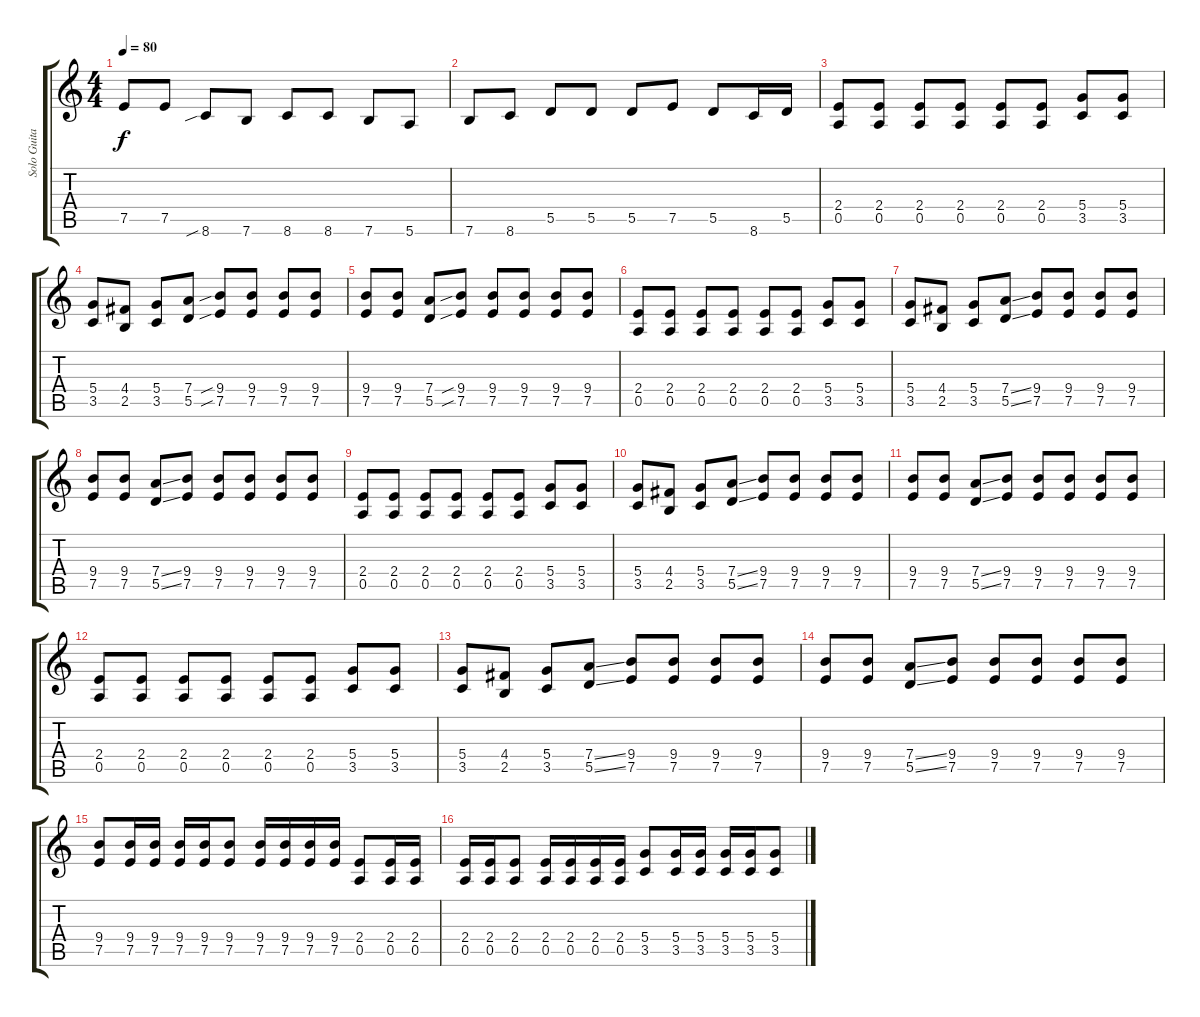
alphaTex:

\track ("Solo Guitar" "Solo Guita") {instrument distortionguitar}
\staff {score tabs}
\tuning (E4 B3 G3 D3 A2 E2) {hide}
\ts (4 4)
\tempo 80
\clef g2
\ks c
7.5.8{dy f} 7.5.8 8.6{sib}.8 7.6.8 8.6.8 8.6.8 7.6.8 5.6.8 |
7.6.8 8.6.8 5.5.8 5.5.8 5.5.8 7.5.8 5.5.8 8.6.16 5.5.16 |
(2.4 0.5).8 (2.4 0.5).8 (2.4 0.5).8 (2.4 0.5).8 (2.4 0.5).8 (2.4 0.5).8 (5.4 3.5).8 (5.4 3.5).8 |
(5.4 3.5).8 (4.4 2.5).8 (5.4 3.5).8 (7.4 5.5).8 (9.4{sib} 7.5{sib}).8 (9.4 7.5).8 (9.4 7.5).8 (9.4 7.5).8 |
(9.4 7.5).8 (9.4 7.5).8 (7.4 5.5).8 (9.4{sib} 7.5{sib}).8 (9.4 7.5).8 (9.4 7.5).8 (9.4 7.5).8 (9.4 7.5).8 |
(2.4 0.5).8 (2.4 0.5).8 (2.4 0.5).8 (2.4 0.5).8 (2.4 0.5).8 (2.4 0.5).8 (5.4 3.5).8 (5.4 3.5).8 |
(5.4 3.5).8 (4.4 2.5).8 (5.4 3.5).8 (7.4{ss} 5.5{ss}).8 (9.4 7.5).8 (9.4 7.5).8 (9.4 7.5).8 (9.4 7.5).8 |
(9.4 7.5).8 (9.4 7.5).8 (7.4{ss} 5.5{ss}).8 (9.4 7.5).8 (9.4 7.5).8 (9.4 7.5).8 (9.4 7.5).8 (9.4 7.5).8 |
(2.4 0.5).8 (2.4 0.5).8 (2.4 0.5).8 (2.4 0.5).8 (2.4 0.5).8 (2.4 0.5).8 (5.4 3.5).8 (5.4 3.5).8 |
(5.4 3.5).8 (4.4 2.5).8 (5.4 3.5).8 (7.4{ss} 5.5{ss}).8 (9.4 7.5).8 (9.4 7.5).8 (9.4 7.5).8 (9.4 7.5).8 |
(9.4 7.5).8 (9.4 7.5).8 (7.4{ss} 5.5{ss}).8 (9.4 7.5).8 (9.4 7.5).8 (9.4 7.5).8 (9.4 7.5).8 (9.4 7.5).8 |
(2.4 0.5).8 (2.4 0.5).8 (2.4 0.5).8 (2.4 0.5).8 (2.4 0.5).8 (2.4 0.5).8 (5.4 3.5).8 (5.4 3.5).8 |
(5.4 3.5).8 (4.4 2.5).8 (5.4 3.5).8 (7.4{ss} 5.5{ss}).8 (9.4 7.5).8 (9.4 7.5).8 (9.4 7.5).8 (9.4 7.5).8 |
(9.4 7.5).8 (9.4 7.5).8 (7.4{ss} 5.5{ss}).8 (9.4 7.5).8 (9.4 7.5).8 (9.4 7.5).8 (9.4 7.5).8 (9.4 7.5).8 |
(9.4 7.5).8 (9.4 7.5).16 (9.4 7.5).16 (9.4 7.5).16 (9.4 7.5).16 (9.4 7.5).8 (9.4 7.5).16 (9.4 7.5).16 (9.4 7.5).16 (9.4 7.5).16 (2.4 0.5).8 (2.4 0.5).16 (2.4 0.5).16 |
(2.4 0.5).16 (2.4 0.5).16 (2.4 0.5).8 (2.4 0.5).16 (2.4 0.5).16 (2.4 0.5).16 (2.4 0.5).16 (5.4 3.5).8 (5.4 3.5).16 (5.4 3.5).16 (5.4 3.5).16 (5.4 3.5).16 (5.4 3.5).8
